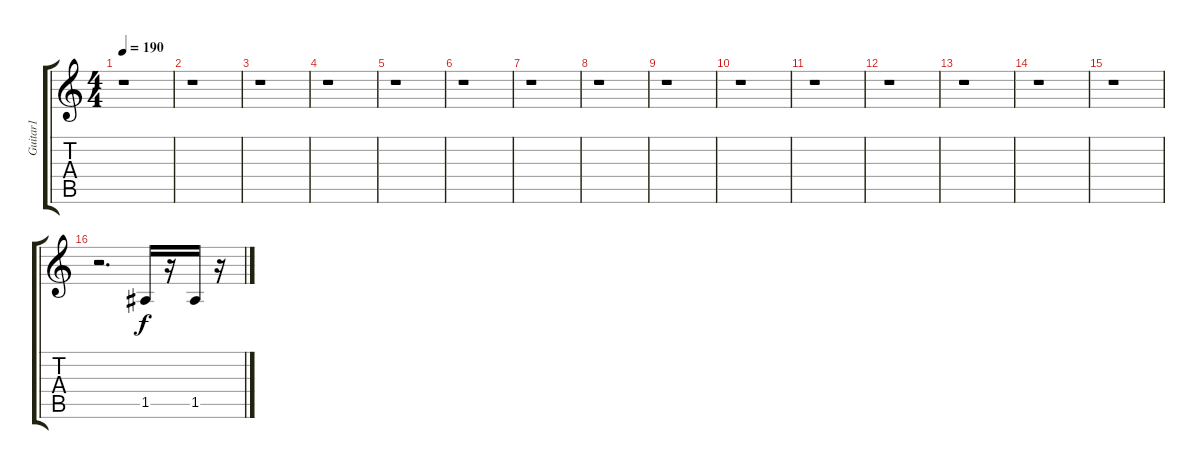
\track ("Guitar1" "Guitar1") {instrument electricguitarmuted}
\staff {score tabs}
\tuning (E4 B3 G3 D3 A2 E2) {hide}
\ts (4 4)
\tempo 190
\clef g2
\ks c
r.1{dy f} |
r.1 |
r.1 |
r.1 |
r.1 |
r.1 |
r.1 |
r.1 |
r.1 |
r.1 |
r.1 |
r.1 |
r.1 |
r.1 |
r.1 |
r.2{d} 1.5.16 r.16 1.5.16 r.16
